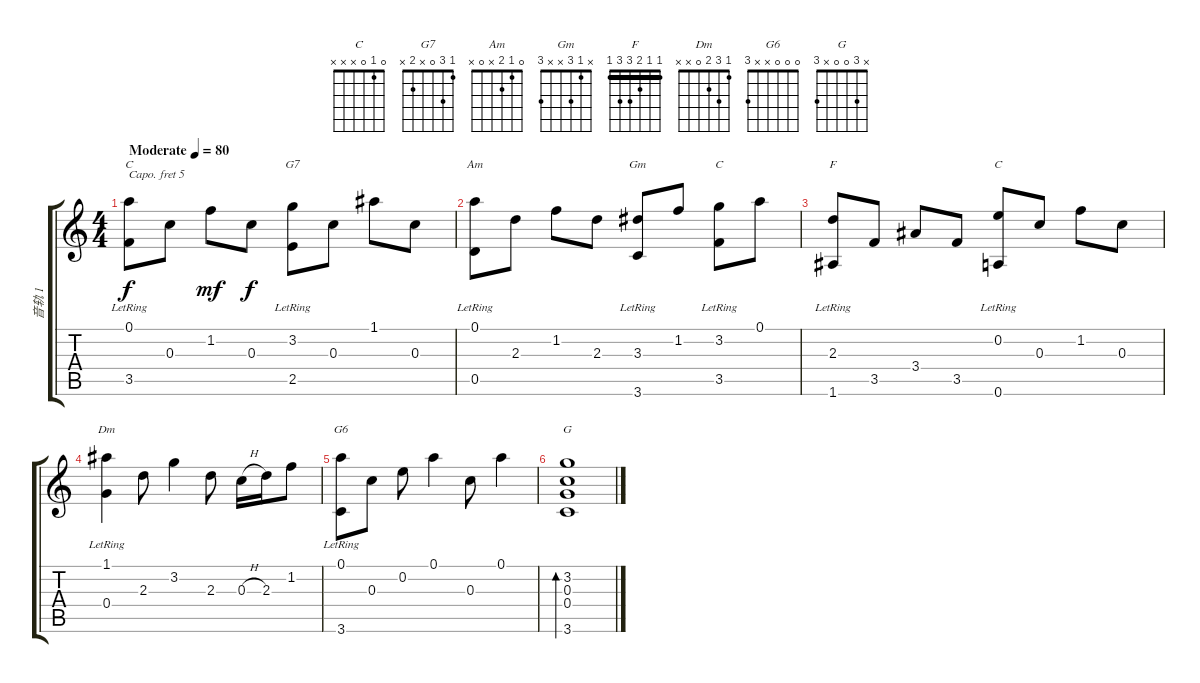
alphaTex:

\track ("音轨 1" "音轨 1") {instrument acousticguitarsteel}
\staff {score tabs}
\capo 5
\tuning (E4 B3 G3 D3 A2 E2) {hide}
\chord ("C" 0 1 0 2 3 x)
\chord ("G7" 1 3 0 x 2 x)
\chord ("Am" 0 1 2 x 0 x)
\chord ("Gm" x 1 3 x x 3)
\chord ("C" 0 3 x x 3 x)
\chord ("F" 1 1 2 3 3 1) {barre 1}
\chord ("C" 0 1 0 x x x)
\chord ("Dm" 1 3 2 0 x x)
\chord ("G6" 0 0 0 x x 3)
\chord ("G" x 3 0 0 x 3)
\ts (4 4)
\tempo (80 "Moderate")
\clef g2
\ks c
(0.1{lr} 3.5{lr}).8{ch "C" dy f instrument acousticguitarsteel} 0.3.8 1.2.8{dy mf} 0.3.8{dy f} (3.2{lr} 2.5{lr}).8{ch "G7"} 0.3.8 1.1.8 0.3.8 |
(0.1 0.5{lr}).8{ch "Am"} 2.3.8 1.2.8 2.3.8 (3.3 3.6{lr}).8{ch "Gm"} 1.2.8 (3.2{lr} 3.5{lr}).8{ch "C"} 0.1.8 |
(2.3{lr} 1.6{lr}).8{ch "F"} 3.5.8 3.4.8 3.5.8 (0.2{lr} 0.6{lr}).8{ch "C"} 0.3.8 1.2.8 0.3.8 |
(1.1{lr} 0.4{lr}).4{ch "Dm"} 2.3.8 3.2.4 2.3.8 0.3{h}.16 2.3.16 1.2.8 |
(0.1{lr} 3.6{lr}).8{ch "G6"} 0.3.8 0.2.8 0.1.4 0.3.8 0.1.4 |
(3.2 0.3 0.4 3.6).1{bd 120 ch "G"}
